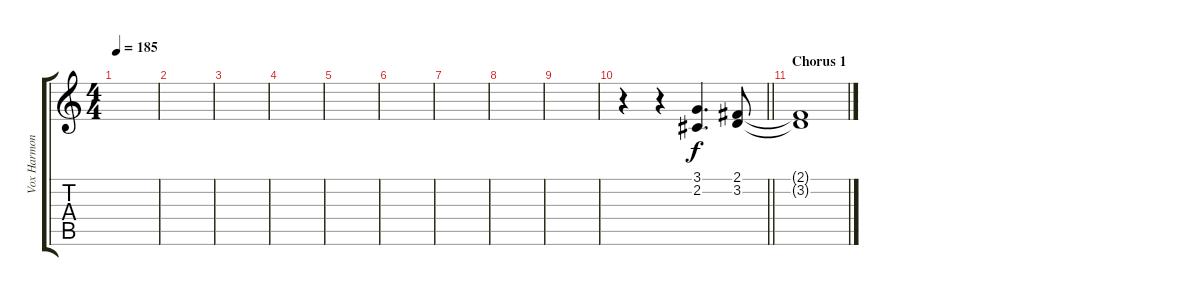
\track ("Vox Harmony 1" "Vox Harmon") {instrument altosax}
\staff {score tabs}
\tuning (E4 B3 G3 D3 A2 E2) {hide}
\ts (4 4)
\tempo 185
\clef g2
\ks c
|
|
|
|
|
|
|
|
|
\barLineRight lightlight
r.4 r.4{balance 10 instrument clarinet} (3.1 2.2).4{d} (2.1 3.2).8 |
\section ("" "Chorus 1")
(2.1{t} 3.2{t}).1
